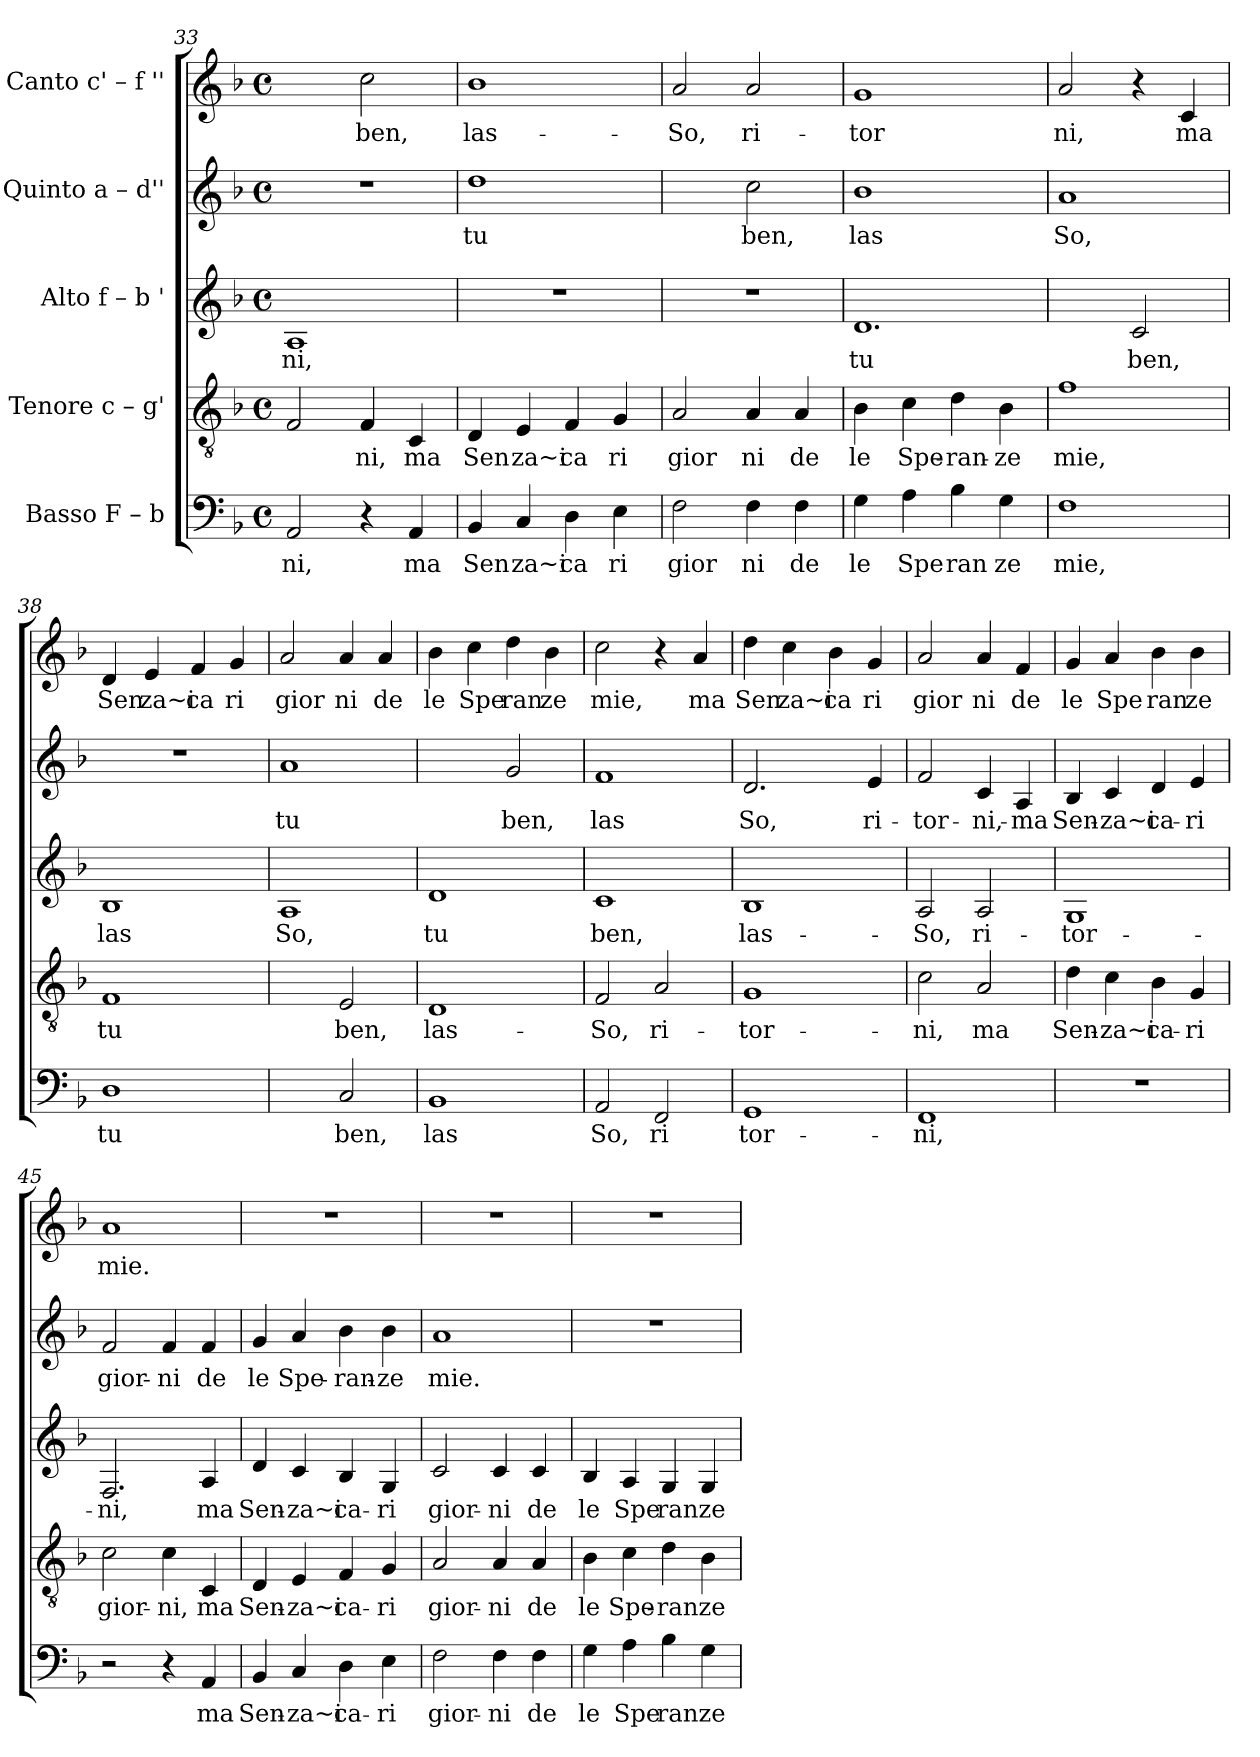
**kern	**text	**kern	**text	**kern	**text	**kern	**text	**kern	**text
*part5	*part5	*part4	*part4	*part3	*part3	*part2	*part2	*part1	*part1
*staff5	*staff5	*staff4	*staff4	*staff3	*staff3	*staff2	*staff2	*staff1	*staff1
*I"Basso  F – b	*	*I"Tenore  c – g'	*	*I"Alto  f – b '	*	*I"Quinto  a – d''	*	*I"Canto  c' – f ''	*
*clefF4	*	*clefGv2	*	*clefG2	*	*clefG2	*	*clefG2	*
*k[b-]	*	*k[b-]	*	*k[b-]	*	*k[b-]	*	*k[b-]	*
*F:	*	*F:	*	*F:	*	*F:	*	*F:	*
*M4/4	*	*M4/4	*	*M4/4	*	*M4/4	*	*M4/4	*
*met(c)	*	*met(c)	*	*met(c)	*	*met(c)	*	*met(c)	*
=33	=33	=33	=33	=33	=33	=33	=33	=33	=33
!	!LO:LY:b:cj	!	!	!	!LO:LY:b:cj	!	!	!	!
2AA/	ni,	2F/	.	1A	-ni,	1r	.	2ryy	.
!	!	!	!LO:LY:b:cj	!	!	!	!	!	!LO:LY:b:cj
4r	.	4F/	ni,	.	.	.	.	2cc\	ben,
!	!LO:LY:b:cj	!	!LO:LY:b:cj	!	!	!	!	!	!
4AA/	ma	4C/	ma	.	.	.	.	.	.
=34	=34	=34	=34	=34	=34	=34	=34	=34	=34
!	!LO:LY:b:cj	!	!LO:LY:b:cj	!	!	!	!LO:LY:b:cj	!	!LO:LY:b:cj
4BB-/	Sen	4D/	Sen	1r	.	1dd	tu	1b-	las-
!	!LO:LY:b:cj	!	!LO:LY:b:cj	!	!	!	!	!	!
4C/	za~i	4E/	za~i	.	.	.	.	.	.
!	!LO:LY:b:cj	!	!LO:LY:b:cj	!	!	!	!	!	!
4D\	ca	4F/	ca	.	.	.	.	.	.
!	!LO:LY:b:cj	!	!LO:LY:b:cj	!	!	!	!	!	!
4E\	ri	4G/	ri	.	.	.	.	.	.
=35	=35	=35	=35	=35	=35	=35	=35	=35	=35
!	!LO:LY:b:cj	!	!LO:LY:b:cj	!	!	!	!	!	!LO:LY:b:cj
2F\	gior	2A/	gior	1r	.	2ryy	.	2a/	-So,
!	!LO:LY:b:cj	!	!LO:LY:b:cj	!	!	!	!LO:LY:b:cj	!	!LO:LY:b:cj
4F\	ni	4A/	ni	.	.	2cc\	ben,	2a/	ri-
!	!LO:LY:b:cj	!	!LO:LY:b:cj	!	!	!	!	!	!
4F\	de	4A/	de	.	.	.	.	.	.
!!LO:LB:g=z
=36	=36	=36	=36	=36	=36	=36	=36	=36	=36
!	!LO:LY:b:cj	!	!LO:LY:b:cj	!LO:N:vis=1.	!LO:LY:b:cj	!	!LO:LY:b:cj	!	!LO:LY:b:cj
4G\	le	4B-\	le	1d	tu	1b-	las	1g	-tor
!	!LO:LY:b:cj	!	!LO:LY:b:cj	!	!	!	!	!	!
4A\	Spe	4c\	Spe-	.	.	.	.	.	.
!	!LO:LY:b:cj	!	!LO:LY:b:cj	!	!	!	!	!	!
4B-\	ran	4d\	-ran-	.	.	.	.	.	.
!	!LO:LY:b:cj	!	!LO:LY:b:cj	!	!	!	!	!	!
4G\	ze	4B-\	-ze	.	.	.	.	.	.
=37	=37	=37	=37	=37	=37	=37	=37	=37	=37
!	!LO:LY:b:cj	!	!LO:LY:b:cj	!	!	!	!LO:LY:b:cj	!	!LO:LY:b:cj
1F	mie,	1f	mie,	2ryy	.	1a	So,	2a/	ni,
!	!	!	!	!	!LO:LY:b:cj	!	!	!	!
.	.	.	.	2c/	ben,	.	.	4r	.
!	!	!	!	!	!	!	!	!	!LO:LY:b:cj
.	.	.	.	.	.	.	.	4c/	ma
=38	=38	=38	=38	=38	=38	=38	=38	=38	=38
!	!LO:LY:b:cj	!	!LO:LY:b:cj	!	!LO:LY:b:cj	!	!	!	!LO:LY:b:cj
1D	tu	1F	tu	1B-	las	1r	.	4d/	Sen
!	!	!	!	!	!	!	!	!	!LO:LY:b:cj
.	.	.	.	.	.	.	.	4e/	za~i
!	!	!	!	!	!	!	!	!	!LO:LY:b:cj
.	.	.	.	.	.	.	.	4f/	ca
!	!	!	!	!	!	!	!	!	!LO:LY:b:cj
.	.	.	.	.	.	.	.	4g/	ri
=39	=39	=39	=39	=39	=39	=39	=39	=39	=39
!	!	!	!	!	!LO:LY:b:cj	!	!LO:LY:b:cj	!	!LO:LY:b:cj
2ryy	.	2ryy	.	1A	So,	1a	tu	2a/	gior
!	!LO:LY:b:cj	!	!LO:LY:b:cj	!	!	!	!	!	!LO:LY:b:cj
2C/	ben,	2E/	ben,	.	.	.	.	4a/	ni
!	!	!	!	!	!	!	!	!	!LO:LY:b:cj
.	.	.	.	.	.	.	.	4a/	de
=40	=40	=40	=40	=40	=40	=40	=40	=40	=40
!	!LO:LY:b:cj	!	!LO:LY:b:cj	!	!LO:LY:b:cj	!	!	!	!LO:LY:b:cj
1BB-	las	1D	las-	1d	tu	2ryy	.	4b-\	le
!	!	!	!	!	!	!	!	!	!LO:LY:b:cj
.	.	.	.	.	.	.	.	4cc\	Spe
!	!	!	!	!	!	!	!LO:LY:b:cj	!	!LO:LY:b:cj
.	.	.	.	.	.	2g/	ben,	4dd\	ran
!	!	!	!	!	!	!	!	!	!LO:LY:b:cj
.	.	.	.	.	.	.	.	4b-\	ze
=41	=41	=41	=41	=41	=41	=41	=41	=41	=41
!	!LO:LY:b:cj	!	!LO:LY:b:cj	!	!LO:LY:b:cj	!	!LO:LY:b:cj	!	!LO:LY:b:cj
2AA/	So,	2F/	-So,	1c	ben,	1f	las	2cc\	mie,
!	!LO:LY:b:cj	!	!LO:LY:b:cj	!	!	!	!	!	!
2FF/	ri	2A/	ri-	.	.	.	.	4r	.
!	!	!	!	!	!	!	!	!	!LO:LY:b:cj
.	.	.	.	.	.	.	.	4a/	ma
!!LO:LB:g=z
=42	=42	=42	=42	=42	=42	=42	=42	=42	=42
!	!LO:LY:b:cj	!	!LO:LY:b:cj	!	!LO:LY:b:cj	!	!LO:LY:b:cj	!	!LO:LY:b:cj
1GG	tor-	1G	-tor-	1B-	las-	2.d/	So,	4dd\	Sen
!	!	!	!	!	!	!	!	!	!LO:LY:b:cj
.	.	.	.	.	.	.	.	4cc\	za~i
!	!	!	!	!	!	!	!	!	!LO:LY:b:cj
.	.	.	.	.	.	.	.	4b-\	ca
!	!	!	!	!	!	!	!LO:LY:b:cj	!	!LO:LY:b:cj
.	.	.	.	.	.	4e/	ri-	4g/	ri
=43	=43	=43	=43	=43	=43	=43	=43	=43	=43
!	!LO:LY:b:cj	!	!LO:LY:b:cj	!	!LO:LY:b:cj	!	!LO:LY:b:cj	!	!LO:LY:b:cj
1FF	-ni,	2c\	-ni,	2A/	-So,	2f/	-tor-	2a/	gior
!	!	!	!LO:LY:b:cj	!	!LO:LY:b:cj	!	!LO:LY:b:cj	!	!LO:LY:b:cj
.	.	2A/	ma	2A/	ri-	4c/	-ni,-	4a/	ni
!	!	!	!	!	!	!	!LO:LY:b:cj	!	!LO:LY:b:cj
.	.	.	.	.	.	4A/	-ma	4f/	de
=44	=44	=44	=44	=44	=44	=44	=44	=44	=44
!	!	!	!LO:LY:b:cj	!	!LO:LY:b:cj	!	!LO:LY:b:cj	!	!LO:LY:b:cj
1r	.	4d\	Sen-	1G	-tor-	4B-/	Sen-	4g/	le
!	!	!	!LO:LY:b:cj	!	!	!	!LO:LY:b:cj	!	!LO:LY:b:cj
.	.	4c\	-za~i	.	.	4c/	-za~i	4a/	Spe
!	!	!	!LO:LY:b:cj	!	!	!	!LO:LY:b:cj	!	!LO:LY:b:cj
.	.	4B-\	ca-	.	.	4d/	ca-	4b-\	ran
!	!	!	!LO:LY:b:cj	!	!	!	!LO:LY:b:cj	!	!LO:LY:b:cj
.	.	4G/	-ri	.	.	4e/	-ri	4b-\	ze
=45	=45	=45	=45	=45	=45	=45	=45	=45	=45
!	!	!	!LO:LY:b:cj	!	!LO:LY:b:cj	!	!LO:LY:b:cj	!	!LO:LY:b:cj
2r	.	2c\	gior-	2.F/	-ni,	2f/	gior-	1a	mie.
!	!	!	!LO:LY:b:cj	!	!	!	!LO:LY:b:cj	!	!
4r	.	4c\	-ni,	.	.	4f/	-ni	.	.
!	!LO:LY:b:cj	!	!LO:LY:b:cj	!	!LO:LY:b:cj	!	!LO:LY:b:cj	!	!
4AA/	ma	4C/	ma	4A/	ma	4f/	de	.	.
=46	=46	=46	=46	=46	=46	=46	=46	=46	=46
!	!LO:LY:b:cj	!	!LO:LY:b:cj	!	!LO:LY:b:cj	!	!LO:LY:b:cj	!	!
4BB-/	Sen-	4D/	Sen-	4d/	Sen-	4g/	le	1r	.
!	!LO:LY:b:cj	!	!LO:LY:b:cj	!	!LO:LY:b:cj	!	!LO:LY:b:cj	!	!
4C/	-za~i	4E/	-za~i	4c/	-za~i	4a/	Spe-	.	.
!	!LO:LY:b:cj	!	!LO:LY:b:cj	!	!LO:LY:b:cj	!	!LO:LY:b:cj	!	!
4D\	ca-	4F/	ca-	4B-/	ca-	4b-\	-ran-	.	.
!	!LO:LY:b:cj	!	!LO:LY:b:cj	!	!LO:LY:b:cj	!	!LO:LY:b:cj	!	!
4E\	-ri	4G/	-ri	4G/	-ri	4b-\	-ze	.	.
=47	=47	=47	=47	=47	=47	=47	=47	=47	=47
!	!LO:LY:b:cj	!	!LO:LY:b:cj	!	!LO:LY:b:cj	!	!LO:LY:b:cj	!	!
2F\	gior-	2A/	gior-	2c/	gior-	1a	mie.	1r	.
!	!LO:LY:b:cj	!	!LO:LY:b:cj	!	!LO:LY:b:cj	!	!	!	!
4F\	-ni	4A/	-ni	4c/	-ni	.	.	.	.
!	!LO:LY:b:cj	!	!LO:LY:b:cj	!	!LO:LY:b:cj	!	!	!	!
4F\	de	4A/	de	4c/	de	.	.	.	.
!!LO:PB:g=z
=48	=48	=48	=48	=48	=48	=48	=48	=48	=48
!	!LO:LY:b:cj	!	!LO:LY:b:cj	!	!LO:LY:b:cj	!	!	!	!
4G\	le	4B-\	le	4B-/	le	1r	.	1r	.
!	!LO:LY:b:cj	!	!LO:LY:b:cj	!	!LO:LY:b:cj	!	!	!	!
4A\	Spe	4c\	Spe-	4A/	Spe	.	.	.	.
!	!LO:LY:b:cj	!	!LO:LY:b:cj	!	!LO:LY:b:cj	!	!	!	!
4B-\	ranze	4d\	-ranze	4G/	ranze	.	.	.	.
4G\	.	4B-\	.	4G/	.	.	.	.	.
=	=	=	=	=	=	=	=	=	=
*-	*-	*-	*-	*-	*-	*-	*-	*-	*-
